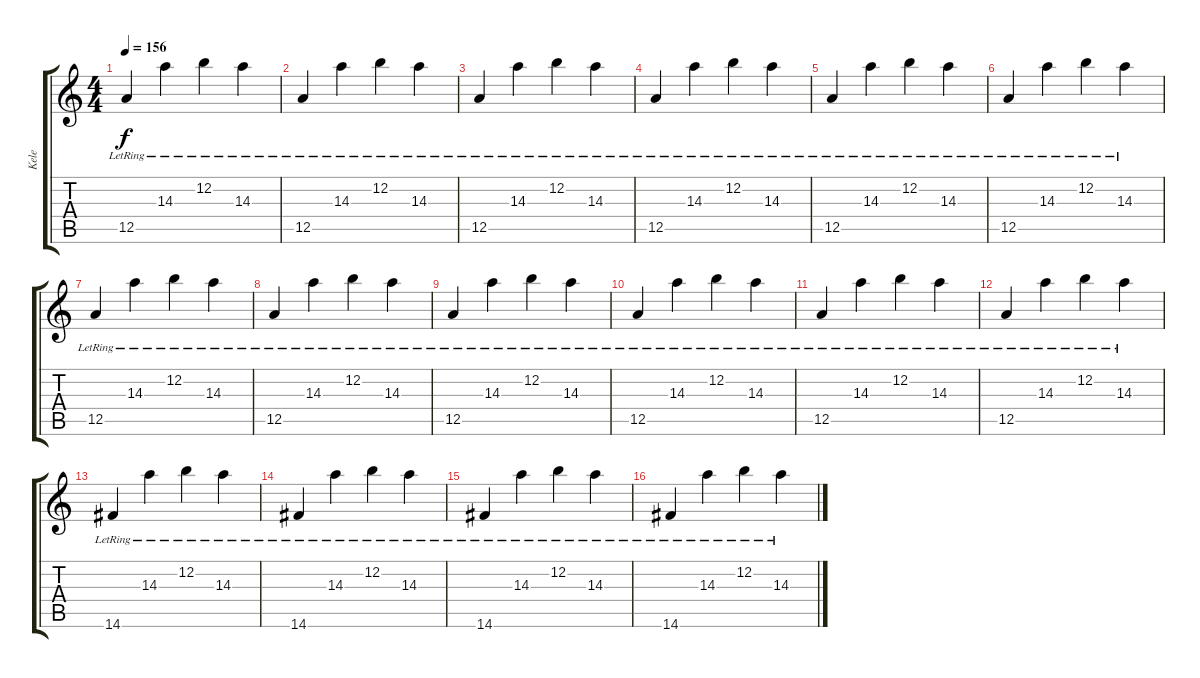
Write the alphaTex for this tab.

\track ("Kele" "Kele") {instrument electricguitarjazz}
\staff {score tabs}
\tuning (E4 B3 G3 D3 A2 E2) {hide}
\ts (4 4)
\tempo 156
\clef g2
\ks c
12.5{lr}.4{dy f instrument electricguitarjazz} 14.3{lr}.4 12.2{lr}.4 14.3{lr}.4 |
12.5{lr}.4 14.3{lr}.4 12.2{lr}.4 14.3{lr}.4 |
12.5{lr}.4 14.3{lr}.4 12.2{lr}.4 14.3{lr}.4 |
12.5{lr}.4 14.3{lr}.4 12.2{lr}.4 14.3{lr}.4 |
12.5{lr}.4 14.3{lr}.4 12.2{lr}.4 14.3{lr}.4 |
12.5{lr}.4 14.3{lr}.4 12.2{lr}.4 14.3{lr}.4 |
12.5{lr}.4 14.3{lr}.4 12.2{lr}.4 14.3{lr}.4 |
12.5{lr}.4 14.3{lr}.4 12.2{lr}.4 14.3{lr}.4 |
12.5{lr}.4 14.3{lr}.4 12.2{lr}.4 14.3{lr}.4 |
12.5{lr}.4 14.3{lr}.4 12.2{lr}.4 14.3{lr}.4 |
12.5{lr}.4 14.3{lr}.4 12.2{lr}.4 14.3{lr}.4 |
12.5{lr}.4 14.3{lr}.4 12.2{lr}.4 14.3{lr}.4 |
14.6{lr}.4 14.3{lr}.4 12.2{lr}.4 14.3{lr}.4 |
14.6{lr}.4 14.3{lr}.4 12.2{lr}.4 14.3{lr}.4 |
14.6{lr}.4 14.3{lr}.4 12.2{lr}.4 14.3{lr}.4 |
14.6{lr}.4 14.3{lr}.4 12.2{lr}.4 14.3{lr}.4
